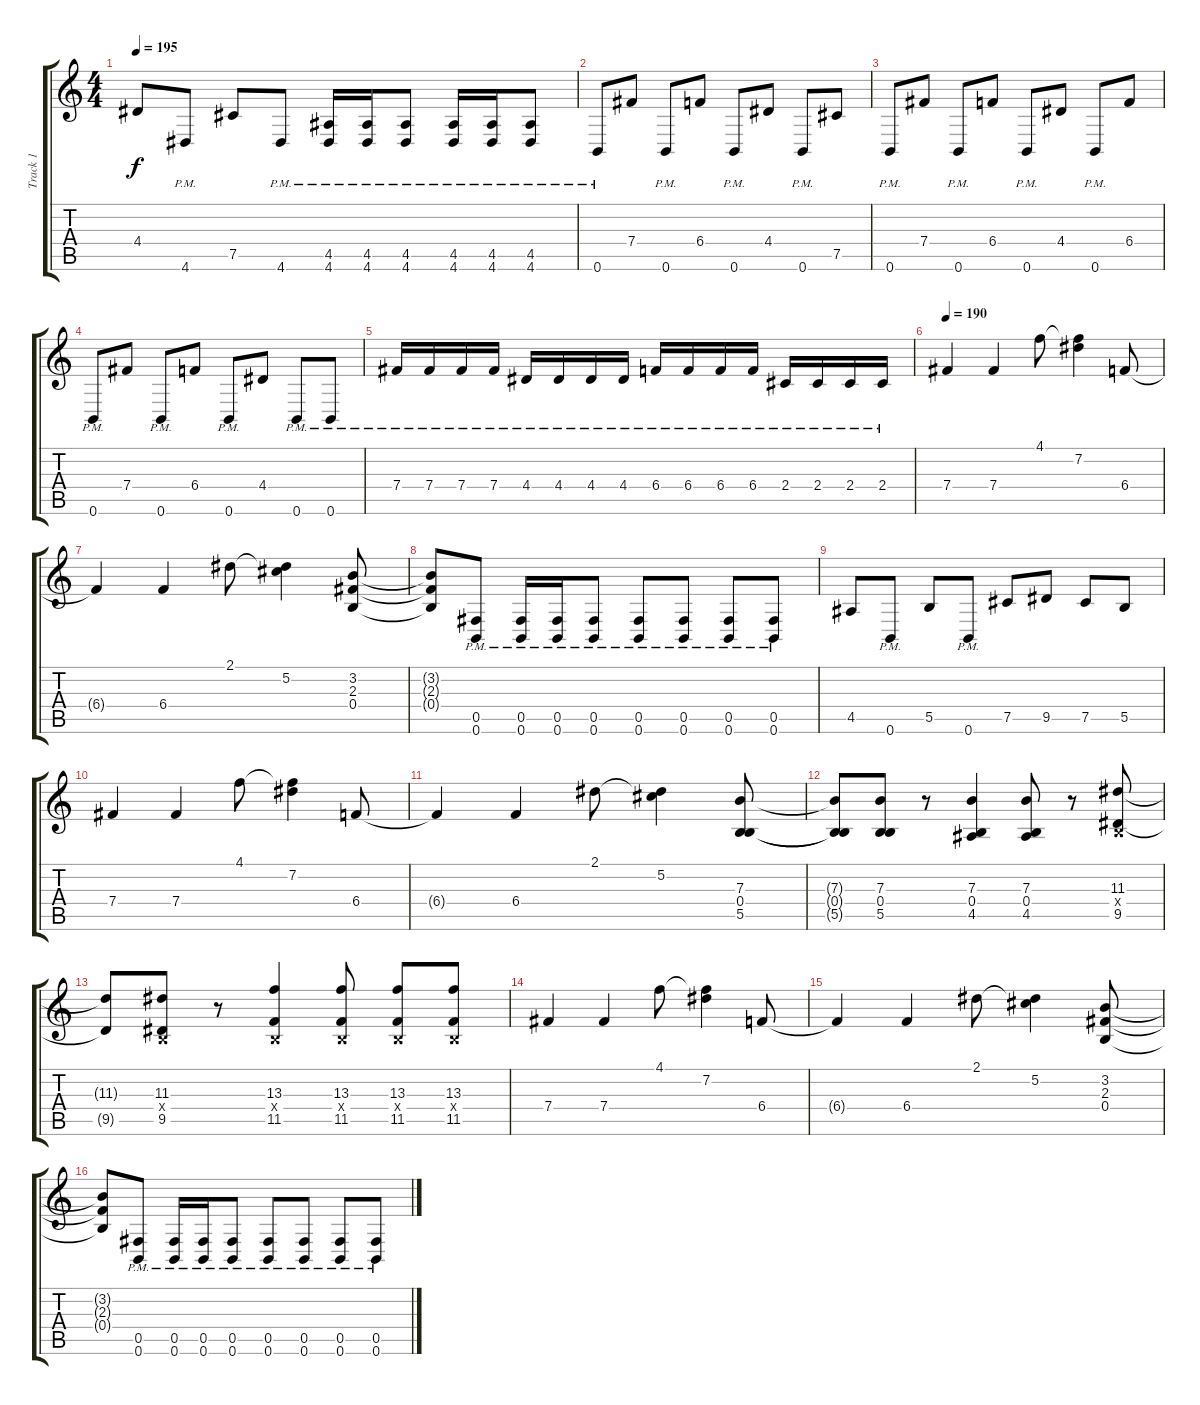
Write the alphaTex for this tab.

\track ("Track 1" "Track 1") {instrument distortionguitar}
\staff {score tabs}
\tuning (Db4 Ab3 E3 B2 Gb2 B1) {hide}
\ts (4 4)
\tempo 195
\clef g2
\ks c
4.4.8{dy f} 4.6{pm}.8 7.5.8 4.6{pm}.8 (4.5{pm} 4.6{pm}).16 (4.5{pm} 4.6{pm}).16 (4.5{pm} 4.6{pm}).8 (4.5{pm} 4.6{pm}).16 (4.5{pm} 4.6{pm}).16 (4.5{pm} 4.6{pm}).8 |
0.6{pm}.8 7.4.8 0.6{pm}.8 6.4.8 0.6{pm}.8 4.4.8 0.6{pm}.8 7.5.8 |
0.6{pm}.8 7.4.8 0.6{pm}.8 6.4.8 0.6{pm}.8 4.4.8 0.6{pm}.8 6.4.8 |
0.6{pm}.8 7.4.8 0.6{pm}.8 6.4.8 0.6{pm}.8 4.4.8 0.6{pm}.8 0.6{pm}.8 |
7.4{pm}.16 7.4{pm}.16 7.4{pm}.16 7.4{pm}.16 4.4{pm}.16 4.4{pm}.16 4.4{pm}.16 4.4{pm}.16 6.4{pm}.16 6.4{pm}.16 6.4{pm}.16 6.4{pm}.16 2.4{pm}.16 2.4{pm}.16 2.4{pm}.16 2.4{pm}.16 |
\tempo 190
7.4.4 7.4.4 4.1.8 (4.1{t} 7.2).4 6.4.8 |
6.4{t}.4 6.4.4 2.1.8 (2.1{t} 5.2).4 (3.2 2.3 0.4).8 |
(3.2{t} 2.3{t} 0.4{t}).8 (0.5{pm} 0.6{pm}).8 (0.5{pm} 0.6{pm}).16 (0.5{pm} 0.6{pm}).16 (0.5{pm} 0.6{pm}).8 (0.5{pm} 0.6{pm}).8 (0.5{pm} 0.6{pm}).8 (0.5{pm} 0.6{pm}).8 (0.5{pm} 0.6{pm}).8 |
4.5.8 0.6{pm}.8 5.5.8 0.6{pm}.8 7.5.8 9.5.8 7.5.8 5.5.8 |
7.4.4 7.4.4 4.1.8 (4.1{t} 7.2).4 6.4.8 |
6.4{t}.4 6.4.4 2.1.8 (2.1{t} 5.2).4 (7.3 0.4 5.5).8 |
(7.3{t} 0.4{t} 5.5{t}).8 (7.3 0.4 5.5).8 r.8 (7.3 0.4 4.5).4 (7.3 0.4 4.5).8 r.8 (11.3 0.4{x} 9.5).8 |
(11.3{t} 9.5{t}).8 (11.3 0.4{x} 9.5).8 r.8 (13.3 0.4{x} 11.5).4 (13.3 0.4{x} 11.5).8 (13.3 0.4{x} 11.5).8 (13.3 0.4{x} 11.5).8 |
7.4.4 7.4.4 4.1.8 (4.1{t} 7.2).4 6.4.8 |
6.4{t}.4 6.4.4 2.1.8 (2.1{t} 5.2).4 (3.2 2.3 0.4).8 |
(3.2{t} 2.3{t} 0.4{t}).8 (0.5{pm} 0.6{pm}).8 (0.5{pm} 0.6{pm}).16 (0.5{pm} 0.6{pm}).16 (0.5{pm} 0.6{pm}).8 (0.5{pm} 0.6{pm}).8 (0.5{pm} 0.6{pm}).8 (0.5{pm} 0.6{pm}).8 (0.5{pm} 0.6{pm}).8
